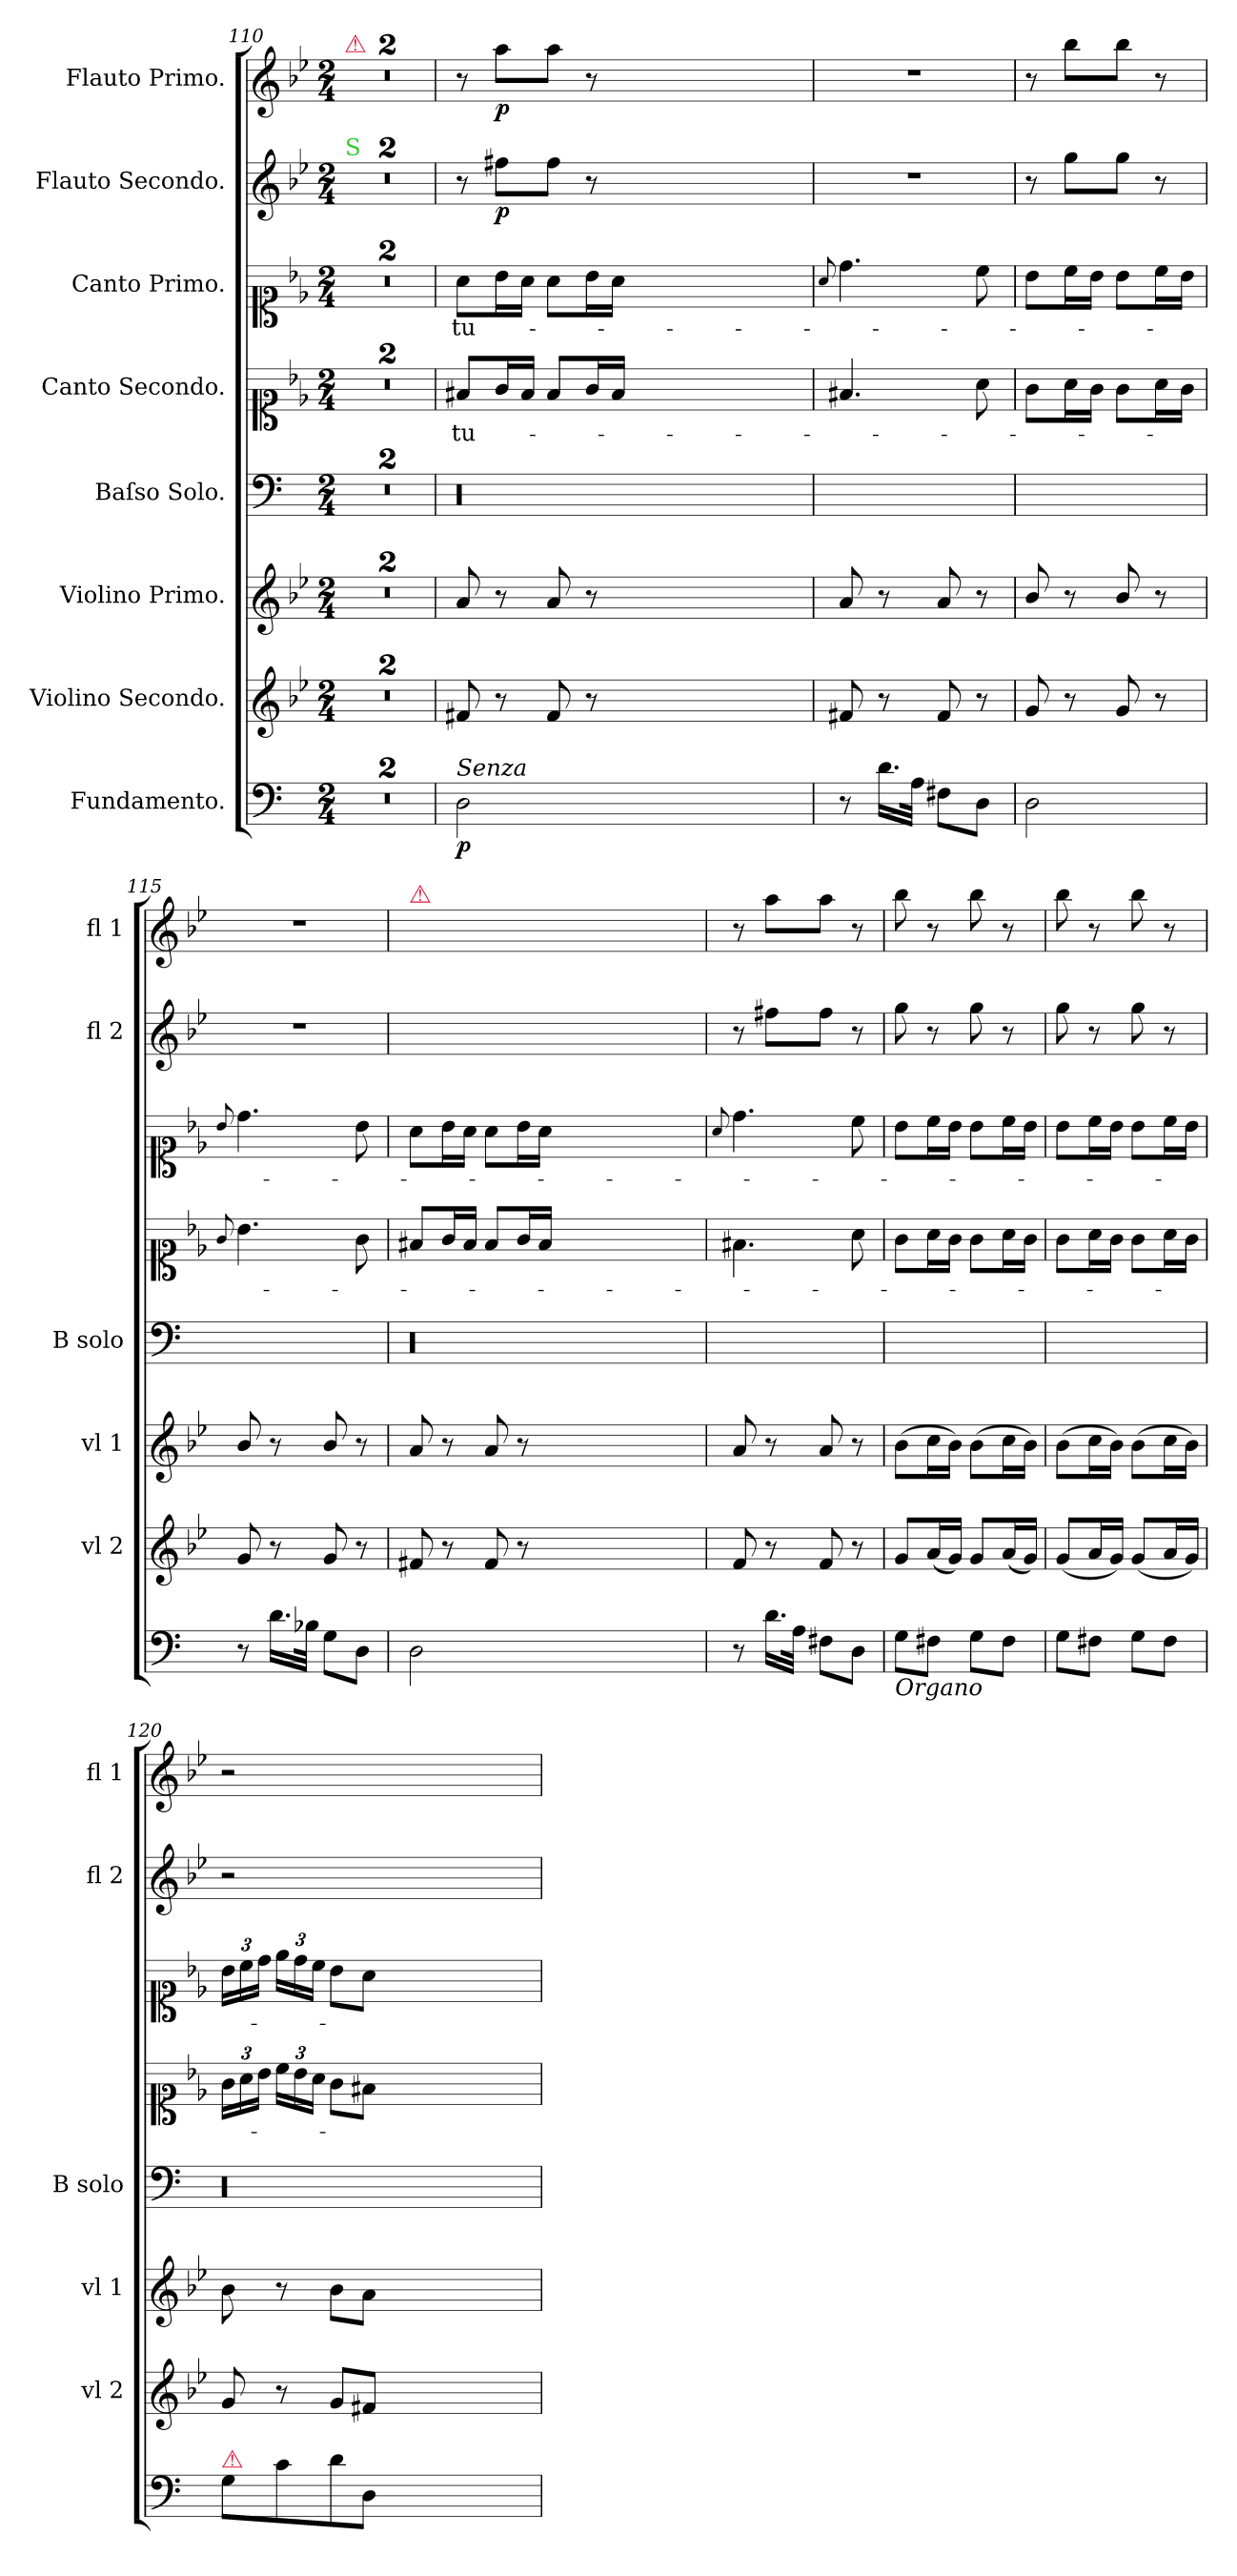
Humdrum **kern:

**kern	**dynam	**kern	**kern	**kern	**kern	**text	**kern	**text	**kern	**dynam	**kern	**dynam
*part8	*part8	*part7	*part6	*part5	*part4	*part4	*part3	*part3	*part2	*part2	*part1	*part1
*staff8	*staff8	*staff7	*staff6	*staff5	*staff4	*staff4	*staff3	*staff3	*staff2	*staff2	*staff1	*staff1
*I"Fundamento.	*	*I"Violino Secondo.	*I"Violino Primo.	*I"Baſso Solo.	*I"Canto Secondo.	*	*I"Canto Primo.	*	*I"Flauto Secondo.	*	*I"Flauto Primo.	*
*	*	*I'vl 2	*I'vl 1	*I'B solo	*	*	*	*	*I'fl 2	*	*I'fl 1	*
*clefF4	*	*clefG2	*clefG2	*clefF4	*clefC1	*	*clefC1	*	*clefG2	*	*clefG2	*
*	*	*k[b-e-]	*k[b-e-]	*	*k[b-e-]	*	*k[b-e-]	*	*k[b-e-]	*	*k[b-e-]	*
*M2/4	*	*M2/4	*M2/4	*M2/4	*M2/4	*	*M2/4	*	*M2/4	*	*M2/4	*
=110	=110	=110	=110	=110	=110	=110	=110	=110	=110	=110	=110	=110
!	!	!	!	!	!	!	!	!	!	!	!LO:TX:a:color=crimson:t=⚠	!
!	!	!	!	!	!	!	!	!	!LO:TX:a:color=limegreen:t=S	!	!	!
2ryy	.	2ryy	2ryy	2ryy	2ryy	.	2ryy	.	2ryy	.	2r	.
=111	=111	=111	=111	=111	=111	=111	=111	=111	=111	=111	=111	=111
2ryy	.	2ryy	2ryy	2ryy	2ryy	.	2ryy	.	2r	.	2r	.
=112	=112	=112	=112	=112	=112	=112	=112	=112	=112	=112	=112	=112
!LO:TX:a:i:t=Senza	!	!	!	!	!	!	!	!	!	!	!	!
!	!	!	!	!LO:N:vis=00	!	!	!	!	!	!	!	!
2D\	p	8f#X/	8a/	0r	8f#X/L	-tu-	8a\L	-tu-	8r	.	8r	.
.	.	8r	8r	.	16g/L	.	16b-\L	.	8ff#X\L	p	8aa\L	p
.	.	.	.	.	16f#/JJ	.	16a\JJ	.	.	.	.	.
.	.	8f#/	8a/	.	8f#/L	.	8a\L	.	8ff#\J	.	8aa\J	.
.	.	8r	8r	.	16g/L	.	16b-\L	.	8r	.	8r	.
.	.	.	.	.	16f#/JJ	.	16a\JJ	.	.	.	.	.
1.ryy	.	1.ryy	1.ryy	.	1.ryy	.	1.ryy	.	1.ryy	.	1.ryy	.
=113	=113	=113	=113	=113	=113	=113	=113	=113	=113	=113	=113	=113
.	.	.	.	.	.	.	8qqa/	.	.	.	.	.
8r	.	8f#X/	8a/	2ryy	4.f#X/	.	4.dd\	.	2r	.	2r	.
16.d\LL	.	8r	8r	.	.	.	.	.	.	.	.	.
32A\JJk	.	.	.	.	.	.	.	.	.	.	.	.
8F#X\L	.	8f#/	8a/	.	.	.	.	.	.	.	.	.
8D\J	.	8r	8r	.	8a\	.	8cc\	.	.	.	.	.
=114	=114	=114	=114	=114	=114	=114	=114	=114	=114	=114	=114	=114
2D\	.	8g/	8b-/	2ryy	8g\L	.	8b-\L	.	8r	.	8r	.
.	.	8r	8r	.	16a\L	.	16cc\L	.	8gg\L	.	8bb-\L	.
.	.	.	.	.	16g\JJ	.	16b-\JJ	.	.	.	.	.
.	.	8g/	8b-/	.	8g\L	.	8b-\L	.	8gg\J	.	8bb-\J	.
.	.	8r	8r	.	16a\L	.	16cc\L	.	8r	.	8r	.
.	.	.	.	.	16g\JJ	.	16b-\JJ	.	.	.	.	.
=115	=115	=115	=115	=115	=115	=115	=115	=115	=115	=115	=115	=115
.	.	.	.	.	8qqg/	.	8qqb-/	.	.	.	.	.
8r	.	8g/	8b-/	2ryy	4.b-\	.	4.dd\	.	2r	.	2r	.
16.d\LL	.	8r	8r	.	.	.	.	.	.	.	.	.
32B-\JJk	.	.	.	.	.	.	.	.	.	.	.	.
8G\L	.	8g/	8b-/	.	.	.	.	.	.	.	.	.
8D\J	.	8r	8r	.	8g\	.	8b-\	.	.	.	.	.
=116	=116	=116	=116	=116	=116	=116	=116	=116	=116	=116	=116	=116
!	!	!	!	!	!	!	!	!	!	!	!LO:TX:a:color=crimson:t=⚠	!
!	!	!	!	!LO:N:vis=00	!	!	!	!	!	!	!	!
2D\	.	8f#X/	8a/	0r	8f#X/L	.	8a\L	.	2ryy	.	2ryy	.
.	.	8r	8r	.	16g/L	.	16b-\L	.	.	.	.	.
.	.	.	.	.	16f#/JJ	.	16a\JJ	.	.	.	.	.
.	.	8f#/	8a/	.	8f#/L	.	8a\L	.	.	.	.	.
.	.	8r	8r	.	16g/L	.	16b-\L	.	.	.	.	.
.	.	.	.	.	16f#/JJ	.	16a\JJ	.	.	.	.	.
1.ryy	.	1.ryy	1.ryy	.	1.ryy	.	1.ryy	.	1.ryy	.	1.ryy	.
=117	=117	=117	=117	=117	=117	=117	=117	=117	=117	=117	=117	=117
.	.	.	.	.	.	.	8qqa/	.	.	.	.	.
8r	.	8f/	8a/	2ryy	4.f#X\	.	4.dd\	.	8r	.	8r	.
16.d\LL	.	8r	8r	.	.	.	.	.	8ff#X\L	.	8aa\L	.
32A\JJk	.	.	.	.	.	.	.	.	.	.	.	.
8F#X\L	.	8f/	8a/	.	.	.	.	.	8ff#\J	.	8aa\J	.
8D\J	.	8r	8r	.	8a\	.	8cc\	.	8r	.	8r	.
=118	=118	=118	=118	=118	=118	=118	=118	=118	=118	=118	=118	=118
!LO:TX:b:i:t=Organo	!	!	!	!	!	!	!	!	!	!	!	!
8G\L	.	8g/L	(8b-\L	2ryy	8g\L	.	8b-\L	.	8gg\	.	8bb-\	.
8F#X\J	.	(16a/L	16cc\L	.	16a\L	.	16cc\L	.	8r	.	8r	.
.	.	16g/JJ)	16b-\JJ)	.	16g\JJ	.	16b-\JJ	.	.	.	.	.
8G\L	.	8g/L	(8b-\L	.	8g\L	.	8b-\L	.	8gg\	.	8bb-\	.
8F#\J	.	(16a/L	16cc\L	.	16a\L	.	16cc\L	.	8r	.	8r	.
.	.	16g/JJ)	16b-\JJ)	.	16g\JJ	.	16b-\JJ	.	.	.	.	.
=119	=119	=119	=119	=119	=119	=119	=119	=119	=119	=119	=119	=119
8G\L	.	(8g/L	(8b-\L	2ryy	8g\L	.	8b-\L	.	8gg\	.	8bb-\	.
8F#X\J	.	16a/L	16cc\L	.	16a\L	.	16cc\L	.	8r	.	8r	.
.	.	16g/JJ)	16b-\JJ)	.	16g\JJ	.	16b-\JJ	.	.	.	.	.
8G\L	.	(8g/L	(8b-\L	.	8g\L	.	8b-\L	.	8gg\	.	8bb-\	.
8F#\J	.	16a/L	16cc\L	.	16a\L	.	16cc\L	.	8r	.	8r	.
.	.	16g/JJ)	16b-\JJ)	.	16g\JJ	.	16b-\JJ	.	.	.	.	.
=120	=120	=120	=120	=120	=120	=120	=120	=120	=120	=120	=120	=120
!LO:TX:a:color=crimson:t=⚠	!	!	!	!	!	!	!	!	!	!	!	!
!	!	!	!	!LO:N:vis=00	!	!	!	!	!	!	!	!
8G\L	.	8g/	8b-\	0r	24g\LL	.	24b-\LL	.	2r	.	2r	.
.	.	.	.	.	24a\	.	24cc\	.	.	.	.	.
.	.	.	.	.	24b-\JJ	.	24dd\JJ	.	.	.	.	.
8c\	.	8r	8r	.	24cc\LL	.	24ee-\LL	.	.	.	.	.
.	.	.	.	.	24b-\	.	24dd\	.	.	.	.	.
.	.	.	.	.	24a\JJ	.	24cc\JJ	.	.	.	.	.
8d\	.	8g/L	8b-\L	.	8g\L	.	8b-\L	.	.	.	.	.
8D/J	.	8f#X/J	8a\J	.	8f#X\J	.	8a\J	.	.	.	.	.
1.ryy	.	1.ryy	1.ryy	.	1.ryy	.	1.ryy	.	1.ryy	.	1.ryy	.
=	=	=	=	=	=	=	=	=	=	=	=	=
*-	*-	*-	*-	*-	*-	*-	*-	*-	*-	*-	*-	*-
